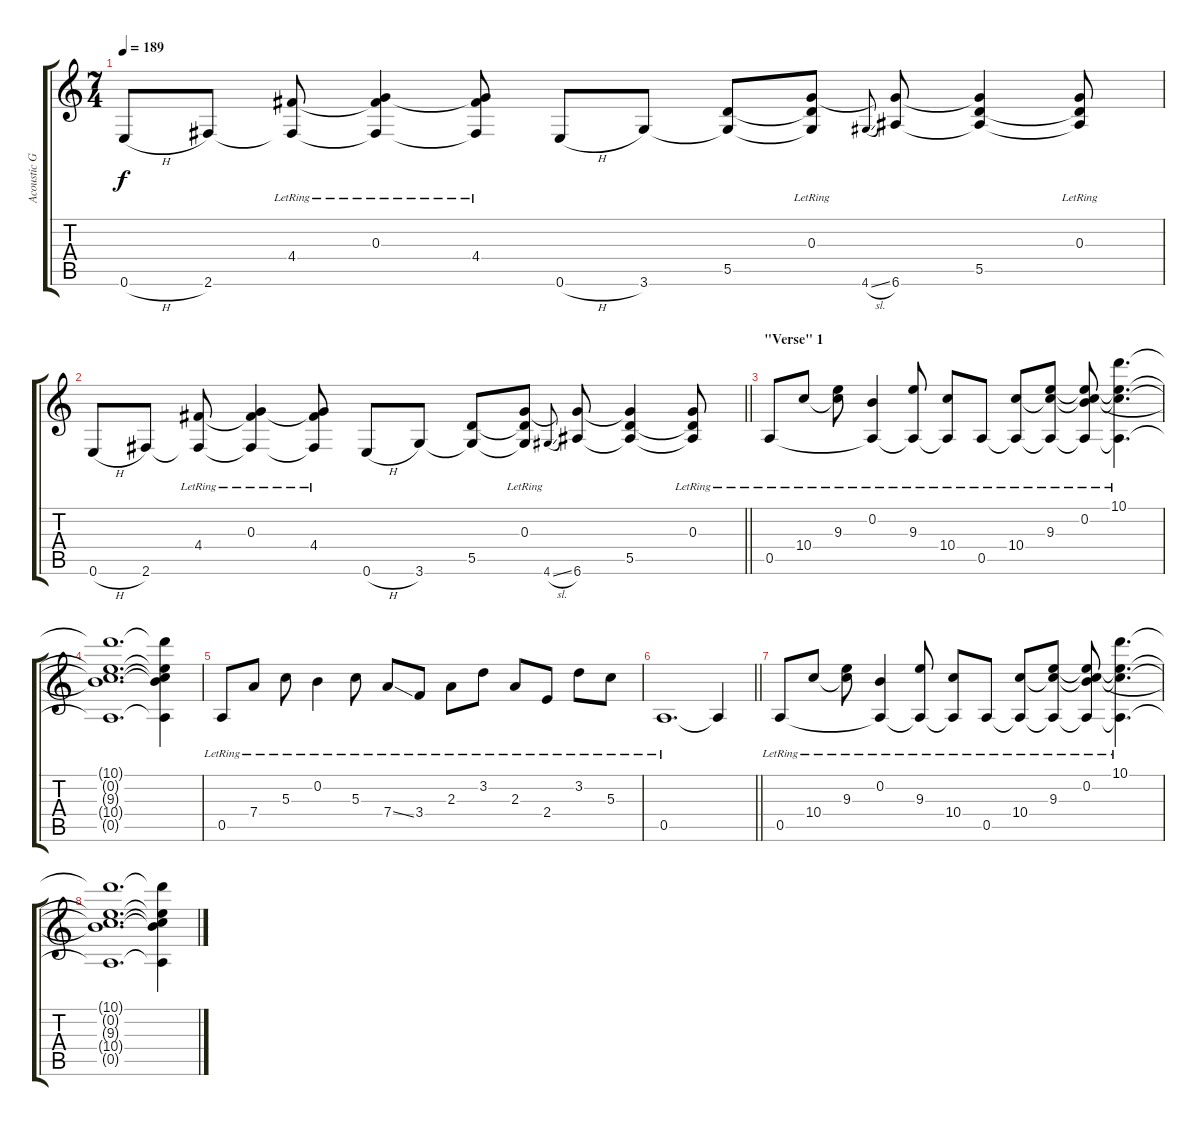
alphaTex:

\track ("Acoustic Guitar" "Acoustic G") {instrument acousticguitarnylon}
\staff {score tabs}
\tuning (E4 B3 G3 D3 A2 E2) {hide}
\ts (7 4)
\tempo 189
\clef g2
\ks c
0.6{h}.8{dy f} 2.6.8 (4.4{lr} 2.6{t}).8 (0.3{lr} 4.4{t} 2.6{t}).4 (0.3{t} 4.4{lr} 2.6{t}).8 0.6{h}.8 3.6.8 (5.5 3.6{t}).8 (0.3{lr} 5.5{t} 3.6{t}).8 4.6{sl}.8{gr onbeat} (0.3{t} 6.6).8 (0.3{t} 5.5 6.6{t}).4 (0.3{lr} 5.5{t} 6.6{t}).8 |
\barLineRight lightlight
0.6{h}.8 2.6.8 (4.4{lr} 2.6{t}).8 (0.3{lr} 4.4{t} 2.6{t}).4 (0.3{t} 4.4{lr} 2.6{t}).8 0.6{h}.8 3.6.8 (5.5 3.6{t}).8 (0.3{lr} 5.5{t} 3.6{t}).8 4.6{sl}.8{gr onbeat} (0.3{t} 6.6).8 (0.3{t} 5.5 6.6{t}).4 (0.3{lr} 5.5{t} 6.6{t}).8 |
\section ("" "\"Verse\" 1")
0.5{lr}.8 10.4{lr}.8 (9.3{lr} 10.4{t}).8 (0.2{lr} 0.5{t}).4 (9.3{lr} 0.5{t}).8 (10.4{lr} 0.5{t}).8 0.5{lr}.8 (10.4{lr} 0.5{t}).8 (9.3{lr} 10.4{t} 0.5{t}).8 (0.2{lr} 9.3{t} 10.4{t} 0.5{t}).8 (10.1{lr} 9.3{t} 10.4{t} 0.5{t}).4{d} |
(10.1{t} 0.2{t} 9.3{t} 10.4{t} 0.5{t}).1{d} (10.1{t} 0.2{t} 9.3{t} 10.4{t} 0.5{t}).4 |
0.5{lr}.8 7.4{lr}.8 5.3{lr}.8 0.2{lr}.4 5.3{lr}.8 7.4{ss lr}.8 3.4{lr}.8 2.3{lr}.8 3.2{lr}.8 2.3{lr}.8 2.4{lr}.8 3.2{lr}.8 5.3{lr}.8 |
\barLineRight lightlight
0.5{lr}.1{d} 0.5{t}.4 |
\section ("" "")
0.5{lr}.8 10.4{lr}.8 (9.3{lr} 10.4{t}).8 (0.2{lr} 0.5{t}).4 (9.3{lr} 0.5{t}).8 (10.4{lr} 0.5{t}).8 0.5{lr}.8 (10.4{lr} 0.5{t}).8 (9.3{lr} 10.4{t} 0.5{t}).8 (0.2{lr} 9.3{t} 10.4{t} 0.5{t}).8 (10.1{lr} 9.3{t} 10.4{t} 0.5{t}).4{d} |
(10.1{t} 0.2{t} 9.3{t} 10.4{t} 0.5{t}).1{d} (10.1{t} 0.2{t} 9.3{t} 10.4{t} 0.5{t}).4
